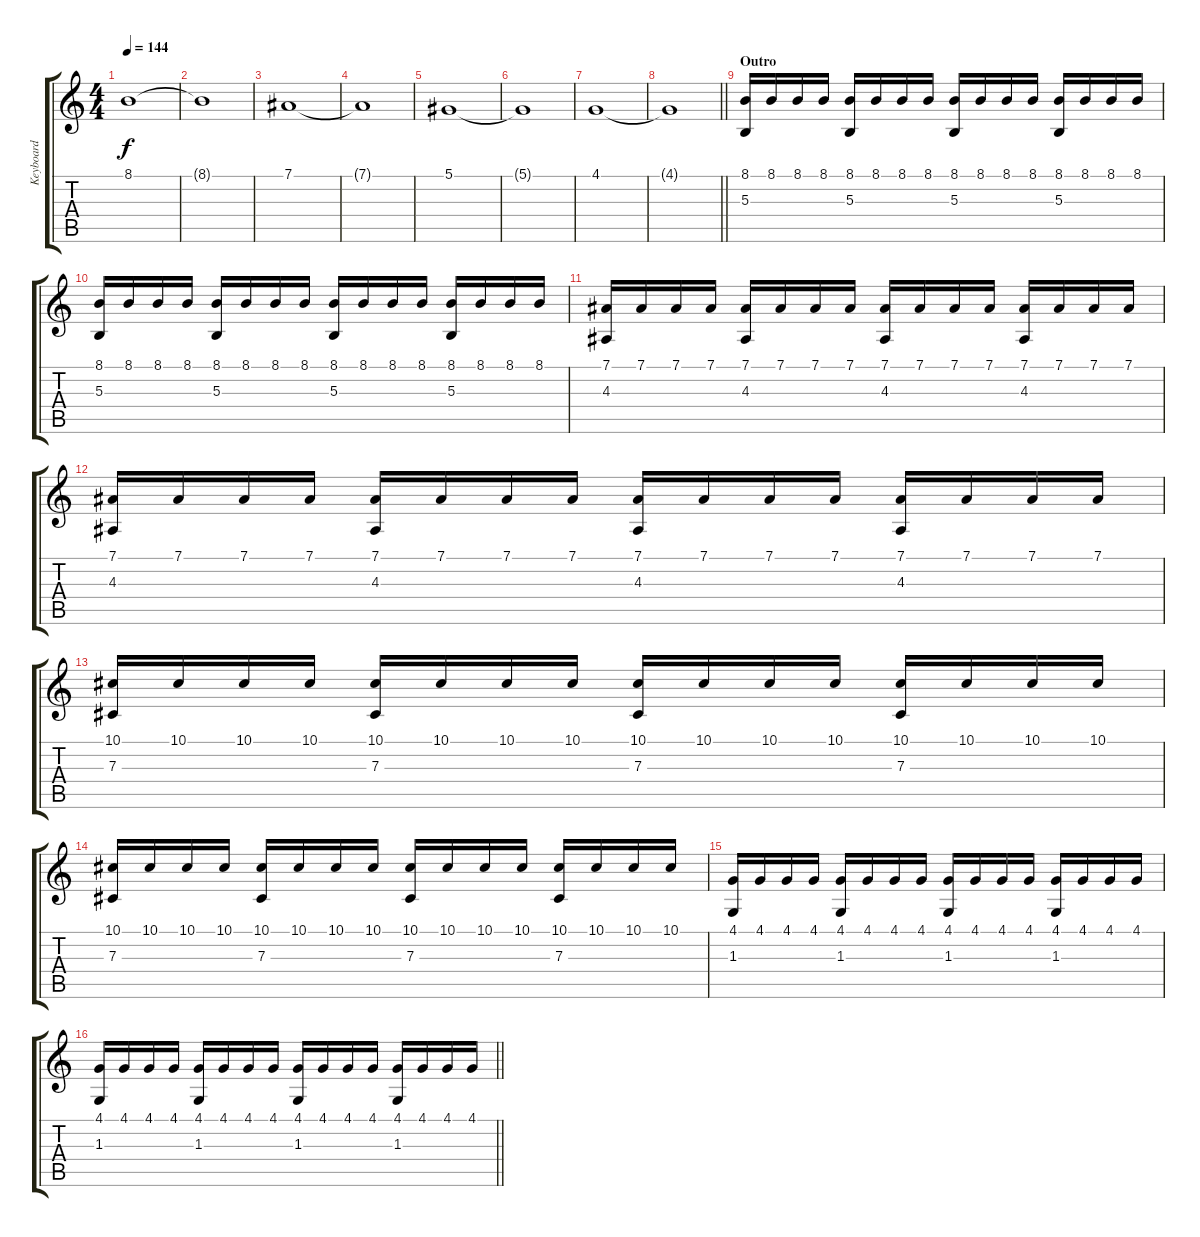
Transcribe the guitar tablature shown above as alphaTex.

\track ("Keyboard" "Keyboard") {instrument fx1rain}
\staff {score tabs}
\tuning (Eb4 Bb3 Gb3 Db3 Ab2 Db2) {hide}
\ts (4 4)
\section ("" "")
\tempo 144
\clef g2
\ks c
8.1.1{dy f} |
8.1{t}.1 |
7.1.1 |
7.1{t}.1 |
5.1.1 |
5.1{t}.1 |
4.1.1 |
\barLineRight lightlight
4.1{t}.1 |
\section ("" "Outro")
(8.1 5.3).16{volume 14} 8.1.16 8.1.16 8.1.16 (8.1 5.3).16 8.1.16 8.1.16 8.1.16 (8.1 5.3).16 8.1.16 8.1.16 8.1.16 (8.1 5.3).16 8.1.16 8.1.16 8.1.16 |
(8.1 5.3).16 8.1.16 8.1.16 8.1.16 (8.1 5.3).16 8.1.16 8.1.16 8.1.16 (8.1 5.3).16 8.1.16 8.1.16 8.1.16 (8.1 5.3).16 8.1.16 8.1.16 8.1.16 |
(7.1 4.3).16 7.1.16 7.1.16 7.1.16 (7.1 4.3).16 7.1.16 7.1.16 7.1.16 (7.1 4.3).16 7.1.16 7.1.16 7.1.16 (7.1 4.3).16 7.1.16 7.1.16 7.1.16 |
(7.1 4.3).16 7.1.16 7.1.16 7.1.16 (7.1 4.3).16 7.1.16 7.1.16 7.1.16 (7.1 4.3).16 7.1.16 7.1.16 7.1.16 (7.1 4.3).16 7.1.16 7.1.16 7.1.16 |
(10.1 7.3).16 10.1.16 10.1.16 10.1.16 (10.1 7.3).16 10.1.16 10.1.16 10.1.16 (10.1 7.3).16 10.1.16 10.1.16 10.1.16 (10.1 7.3).16 10.1.16 10.1.16 10.1.16 |
(10.1 7.3).16 10.1.16 10.1.16 10.1.16 (10.1 7.3).16 10.1.16 10.1.16 10.1.16 (10.1 7.3).16 10.1.16 10.1.16 10.1.16 (10.1 7.3).16 10.1.16 10.1.16 10.1.16 |
(4.1 1.3).16 4.1.16 4.1.16 4.1.16 (4.1 1.3).16 4.1.16 4.1.16 4.1.16 (4.1 1.3).16 4.1.16 4.1.16 4.1.16 (4.1 1.3).16 4.1.16 4.1.16 4.1.16 |
\barLineRight lightlight
(4.1 1.3).16 4.1.16 4.1.16 4.1.16 (4.1 1.3).16 4.1.16 4.1.16 4.1.16 (4.1 1.3).16 4.1.16 4.1.16 4.1.16 (4.1 1.3).16 4.1.16 4.1.16 4.1.16
